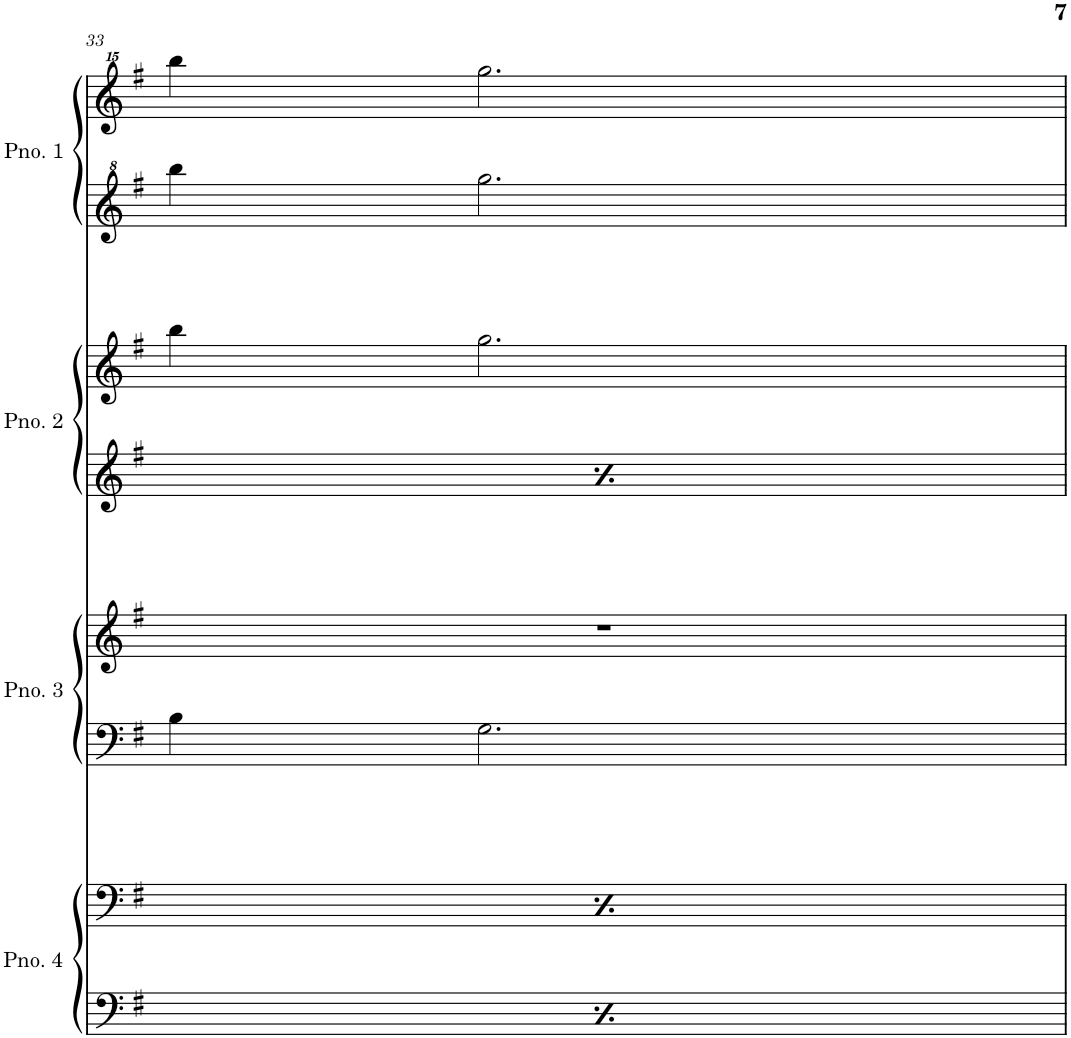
**kern	**kern	**kern	**kern	**kern	**kern	**kern	**kern
*part4	*part4	*part3	*part3	*part2	*part2	*part1	*part1
*staff8	*staff7	*staff6	*staff5	*staff4	*staff3	*staff2	*staff1
*I"Piano 4	*	*I"Piano 3	*	*I"Piano 2	*	*I"Piano 1	*
*I'Pno. 4	*	*I'Pno. 3	*	*I'Pno. 2	*	*I'Pno. 1	*
!!LO:PB:g=z
*clefF4	*clefF4	*clefF4	*clefG2	*clefG2	*clefG2	*clefG^2	*clefG^^2
*k[f#]	*k[f#]	*k[f#]	*k[f#]	*k[f#]	*k[f#]	*k[f#]	*k[f#]
*M4/4	*M4/4	*M4/4	*M4/4	*M4/4	*M4/4	*M4/4	*M4/4
=33	=33	=33	=33	=33	=33	=33	=33
4GGG/ 4GG/	8r	4B\	1r	8g\L	4bb\	4bbb\	4bbbb\
.	8GG/	.	.	8dd\	.	.	.
4DDD/ 4DD/	8r	2.G\	.	8g\	2.gg\	2.ggg\	2.gggg\
.	8GG/	.	.	8dd\J	.	.	.
4GGG/ 4GG/	8r	.	.	8g\L	.	.	.
.	8GG/	.	.	8dd\	.	.	.
4DDD/ 4DD/	8r	.	.	8g\	.	.	.
.	8GG/	.	.	8dd\J	.	.	.
=	=	=	=	=	=	=	=
*-	*-	*-	*-	*-	*-	*-	*-
